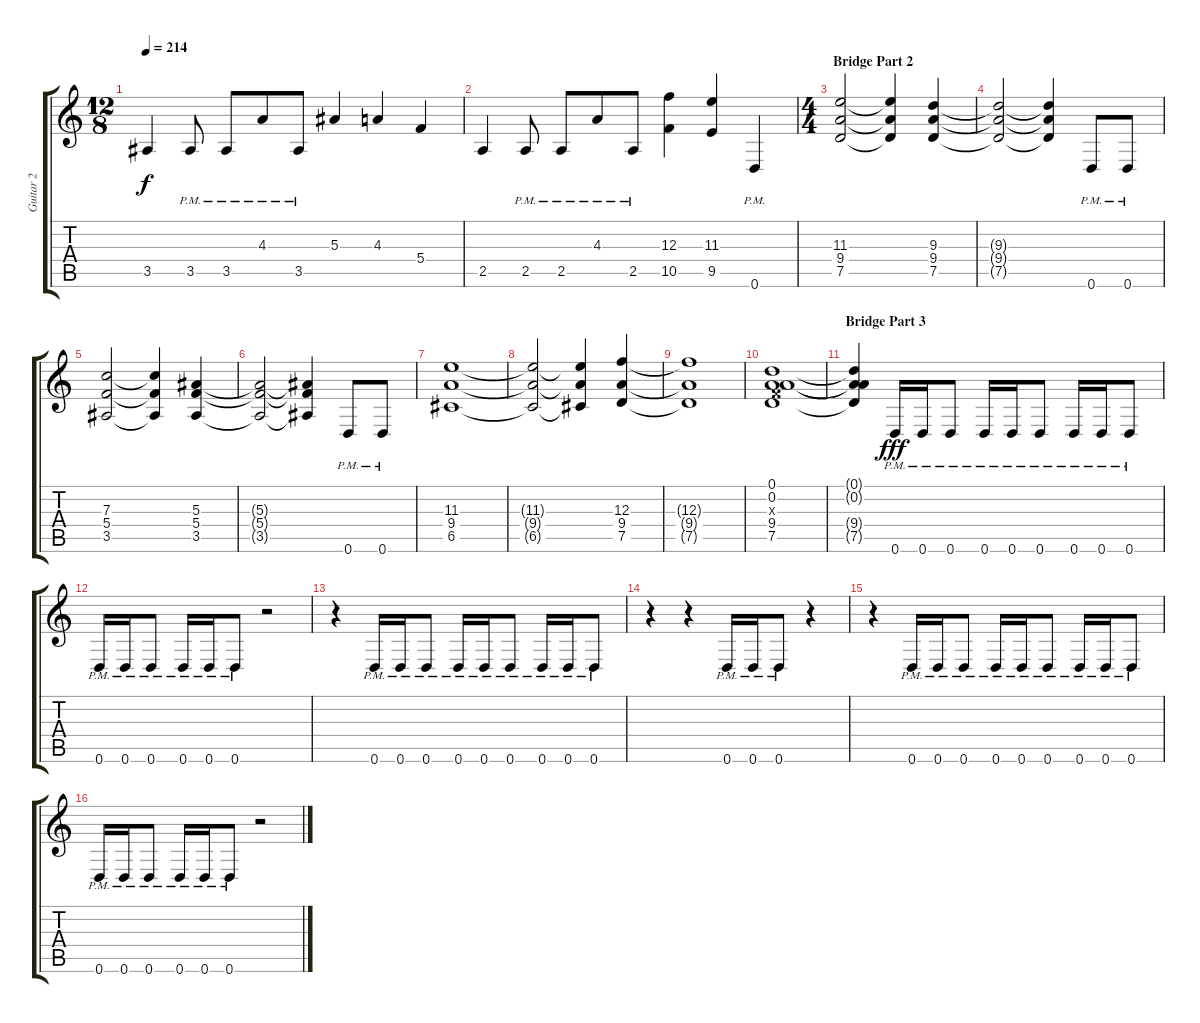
\track ("Guitar 2" "Guitar 2") {instrument distortionguitar}
\staff {score tabs}
\tuning (D4 A3 F3 C3 G2 D2) {hide}
\ts (12 8)
\tempo 214
\clef g2
\ks c
3.5.4{dy f} 3.5{pm}.8 3.5{pm}.8 4.3{pm}.8 3.5{pm}.8 5.3.4 4.3.4 5.4.4 |
2.5.4 2.5{pm}.8 2.5{pm}.8 4.3{pm}.8 2.5{pm}.8 (12.3 10.5).4 (11.3 9.5).4 0.6{pm}.4 |
\ts (4 4)
\section ("" "Bridge Part 2")
(11.3 9.4 7.5).2 (11.3{t} 9.4{t} 7.5{t}).4 (9.3 9.4 7.5).4 |
(9.3{t} 9.4{t} 7.5{t}).2 (9.3{t} 9.4{t} 7.5{t}).4 0.6{pm}.8 0.6{pm}.8 |
(7.3 5.4 3.5).2 (7.3{t} 5.4{t} 3.5{t}).4 (5.3 5.4 3.5).4 |
(5.3{t} 5.4{t} 3.5{t}).2 (5.3{t} 5.4{t} 3.5{t}).4 0.6{pm}.8 0.6{pm}.8 |
(11.3 9.4 6.5).1 |
(11.3{t} 9.4{t} 6.5{t}).2 (11.3{t} 9.4{t} 6.5{t}).4 (12.3 9.4 7.5).4 |
(12.3{t} 9.4{t} 7.5{t}).1 |
(0.1 0.2 0.3{x} 9.4 7.5).1 |
\section ("" "Bridge Part 3")
(0.1{t} 0.2{t} 9.4{t} 7.5{t}).4 0.6{pm}.16{dy fff} 0.6{pm}.16 0.6{pm}.8 0.6{pm}.16 0.6{pm}.16 0.6{pm}.8 0.6{pm}.16 0.6{pm}.16 0.6{pm}.8 |
0.6{pm}.16 0.6{pm}.16 0.6{pm}.8 0.6{pm}.16 0.6{pm}.16 0.6{pm}.8 r.2 |
r.4 0.6{pm}.16 0.6{pm}.16 0.6{pm}.8 0.6{pm}.16 0.6{pm}.16 0.6{pm}.8 0.6{pm}.16 0.6{pm}.16 0.6{pm}.8 |
r.4 r.4 0.6{pm}.16 0.6{pm}.16 0.6{pm}.8 r.4 |
r.4 0.6{pm}.16 0.6{pm}.16 0.6{pm}.8 0.6{pm}.16 0.6{pm}.16 0.6{pm}.8 0.6{pm}.16 0.6{pm}.16 0.6{pm}.8 |
0.6{pm}.16 0.6{pm}.16 0.6{pm}.8 0.6{pm}.16 0.6{pm}.16 0.6{pm}.8 r.2
